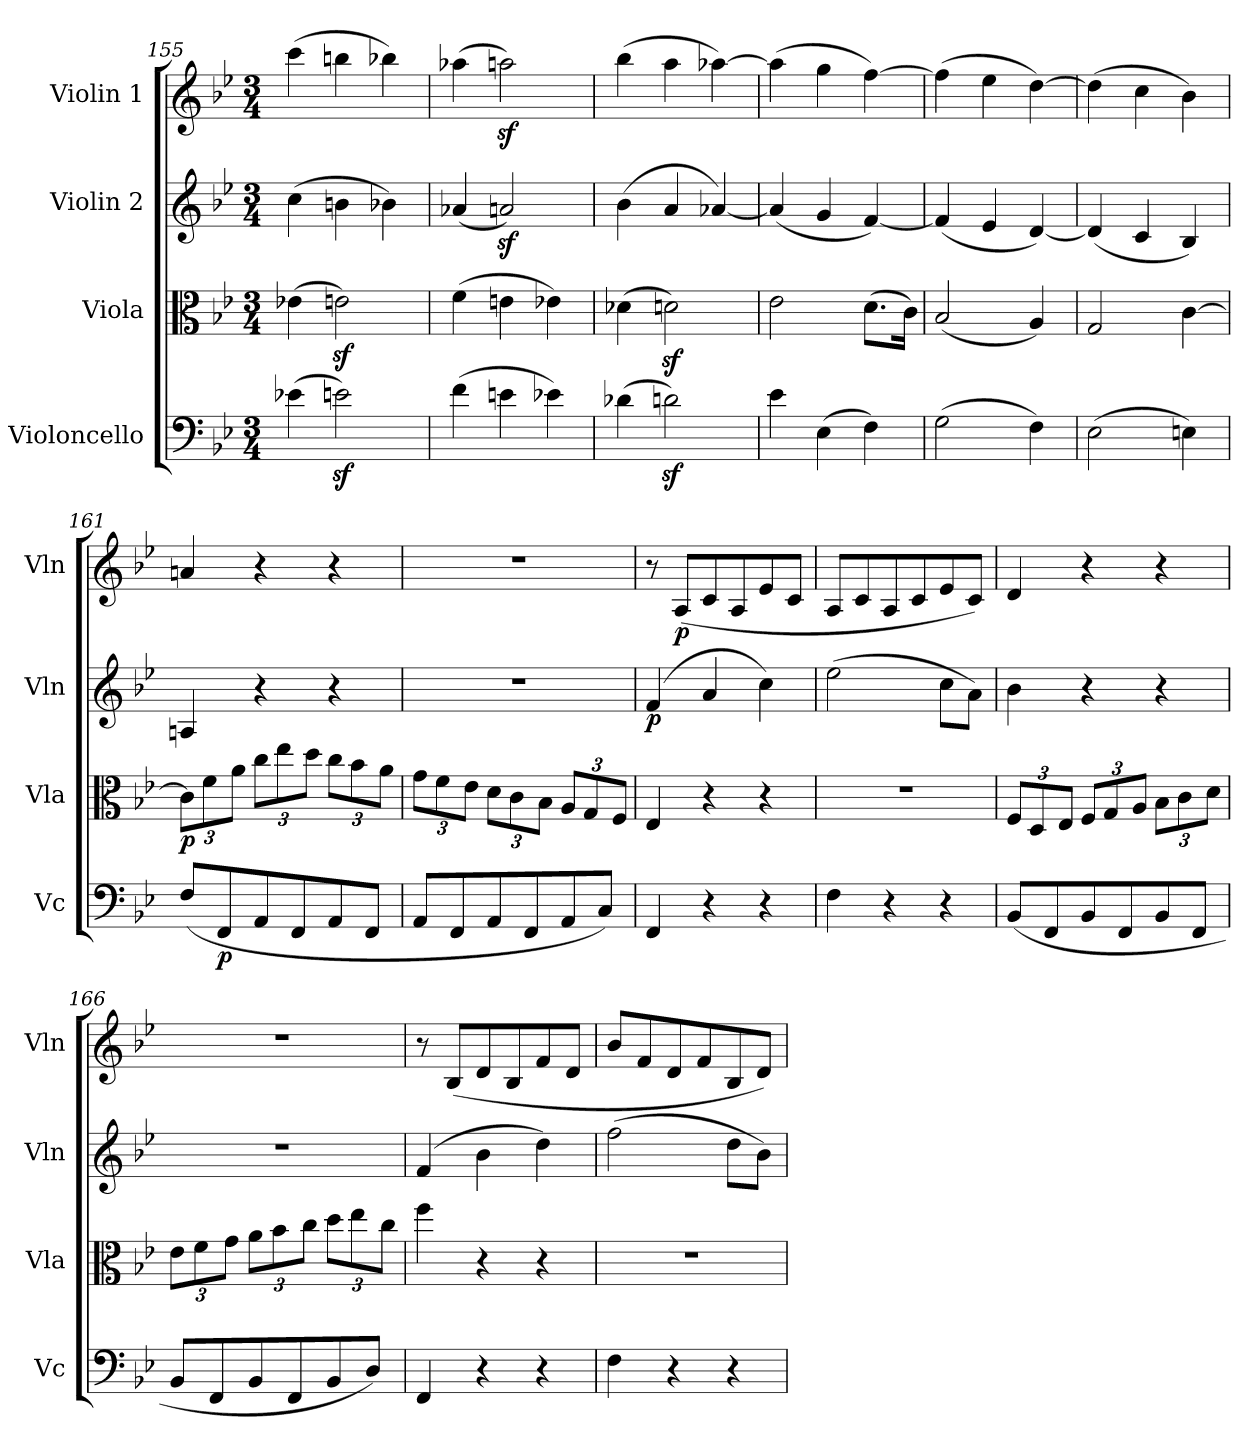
**kern	**dynam	**kern	**dynam	**kern	**dynam	**kern	**dynam
*part4	*part4	*part3	*part3	*part2	*part2	*part1	*part1
*staff4	*staff4	*staff3	*staff3	*staff2	*staff2	*staff1	*staff1
*I"Violoncello	*	*I"Viola	*	*I"Violin 2	*	*I"Violin 1	*
*I'Vc	*	*I'Vla	*	*I'Vln	*	*I'Vln	*
*clefF4	*	*clefC3	*	*clefG2	*	*clefG2	*
*k[b-e-]	*	*k[b-e-]	*	*k[b-e-]	*	*k[b-e-]	*
*M3/4	*	*M3/4	*	*M3/4	*	*M3/4	*
=155	=155	=155	=155	=155	=155	=155	=155
(4e-X\	.	(4e-X\	.	(4cc\	.	(4ccc\	.
2enz<\)	.	2enz<\)	.	4bn\	.	4bbn\	.
.	.	.	.	4b-X\)	.	4bb-X\)	.
=156	=156	=156	=156	=156	=156	=156	=156
(4f\	.	(4f\	.	(4a-X/	.	(4aa-X\	.
4en\	.	4en\	.	2anz</)	.	2aanz<\)	.
4e-X\)	.	4e-X\)	.	.	.	.	.
=157	=157	=157	=157	=157	=157	=157	=157
(4d-X\	.	(4d-X\	.	(4b-\	.	(4bb-\	.
2dnz<\)	.	2dnz<\)	.	4a/	.	4aa\	.
.	.	.	.	[4a-X/)	.	[4aa-X\)	.
=158	=158	=158	=158	=158	=158	=158	=158
4e-\	.	2e-\	.	(4a-/]	.	(4aa-\]	.
(4E-\	.	.	.	4g/	.	4gg\	.
4F\)	.	(8.d\L	.	[4f/)	.	[4ff\)	.
.	.	16c\Jk)	.	.	.	.	.
=159	=159	=159	=159	=159	=159	=159	=159
(2G\	.	(2B-/	.	(4f/]	.	(4ff\]	.
.	.	.	.	4e-/	.	4ee-\	.
4F\)	.	4A/)	.	[4d/)	.	[4dd\)	.
=160	=160	=160	=160	=160	=160	=160	=160
(2E-\	.	2G/	.	(4d/]	.	(4dd\]	.
.	.	.	.	4c/	.	4cc\	.
4En\)	.	[4c\	.	4B-/)	.	4b-\)	.
=161	=161	=161	=161	=161	=161	=161	=161
*	*	*Xbrackettup	*	*	*	*	*
!	!	!	!LO:DY:b	!	!	!	!
(8F/L	.	12c\L]	p	4An/	.	4an/	.
.	.	12f\	.	.	.	.	.
!	!LO:DY:b	!	!	!	!	!	!
8FF/	p	.	.	.	.	.	.
.	.	12a\J	.	.	.	.	.
8AA/	.	12cc\L	.	4r	.	4r	.
.	.	12ee-\	.	.	.	.	.
8FF/	.	.	.	.	.	.	.
.	.	12dd\J	.	.	.	.	.
8AA/	.	12cc\L	.	4r	.	4r	.
.	.	12b-\	.	.	.	.	.
8FF/J	.	.	.	.	.	.	.
.	.	12a\J	.	.	.	.	.
!!LO:LB:g=z
=162	=162	=162	=162	=162	=162	=162	=162
8AA/L	.	12g\L	.	2.r	.	2.r	.
.	.	12f\	.	.	.	.	.
8FF/	.	.	.	.	.	.	.
.	.	12e-\J	.	.	.	.	.
8AA/	.	12d\L	.	.	.	.	.
.	.	12c\	.	.	.	.	.
8FF/	.	.	.	.	.	.	.
.	.	12B-\J	.	.	.	.	.
8AA/	.	12A/L	.	.	.	.	.
.	.	12G/	.	.	.	.	.
8C/J)	.	.	.	.	.	.	.
.	.	12F/J	.	.	.	.	.
=163	=163	=163	=163	=163	=163	=163	=163
!	!	!	!	!	!LO:DY:b	!	!
4FF/	.	4E-/	.	(4f/	p	8r	.
!	!	!	!	!	!	!	!LO:DY:b
.	.	.	.	.	.	(8A/L	p
4r	.	4r	.	4a/	.	8c/	.
.	.	.	.	.	.	8A/	.
4r	.	4r	.	4cc\)	.	8e-/	.
.	.	.	.	.	.	8c/J	.
!!LO:LB:g=z
=164	=164	=164	=164	=164	=164	=164	=164
4F\	.	2.r	.	(2ee-\	.	8A/L	.
.	.	.	.	.	.	8c/	.
4r	.	.	.	.	.	8A/	.
.	.	.	.	.	.	8c/	.
4r	.	.	.	8cc\L	.	8e-/	.
.	.	.	.	8a\J)	.	8c/J)	.
=165	=165	=165	=165	=165	=165	=165	=165
(8BB-/L	.	12F/L	.	4b-\	.	4d/	.
.	.	12D/	.	.	.	.	.
8FF/	.	.	.	.	.	.	.
.	.	12E-/J	.	.	.	.	.
8BB-/	.	12F/L	.	4r	.	4r	.
.	.	12G/	.	.	.	.	.
8FF/	.	.	.	.	.	.	.
.	.	12A/J	.	.	.	.	.
8BB-/	.	12B-\L	.	4r	.	4r	.
.	.	12c\	.	.	.	.	.
8FF/J	.	.	.	.	.	.	.
.	.	12d\J	.	.	.	.	.
=166	=166	=166	=166	=166	=166	=166	=166
8BB-/L	.	12e-\L	.	2.r	.	2.r	.
.	.	12f\	.	.	.	.	.
8FF/	.	.	.	.	.	.	.
.	.	12g\J	.	.	.	.	.
8BB-/	.	12a\L	.	.	.	.	.
.	.	12b-\	.	.	.	.	.
8FF/	.	.	.	.	.	.	.
.	.	12cc\J	.	.	.	.	.
8BB-/	.	12dd\L	.	.	.	.	.
.	.	12ee-\	.	.	.	.	.
8D/J)	.	.	.	.	.	.	.
.	.	12cc\J	.	.	.	.	.
=167	=167	=167	=167	=167	=167	=167	=167
4FF/	.	4ff\	.	(4f/	.	8r	.
.	.	.	.	.	.	(8B-/L	.
4r	.	4r	.	4b-\	.	8d/	.
.	.	.	.	.	.	8B-/	.
4r	.	4r	.	4dd\)	.	8f/	.
.	.	.	.	.	.	8d/J	.
=168	=168	=168	=168	=168	=168	=168	=168
4F\	.	2.r	.	(2ff\	.	8b-/L	.
.	.	.	.	.	.	8f/	.
4r	.	.	.	.	.	8d/	.
.	.	.	.	.	.	8f/	.
4r	.	.	.	8dd\L	.	8B-/	.
.	.	.	.	8b-\J)	.	8d/J)	.
=	=	=	=	=	=	=	=
*-	*-	*-	*-	*-	*-	*-	*-
